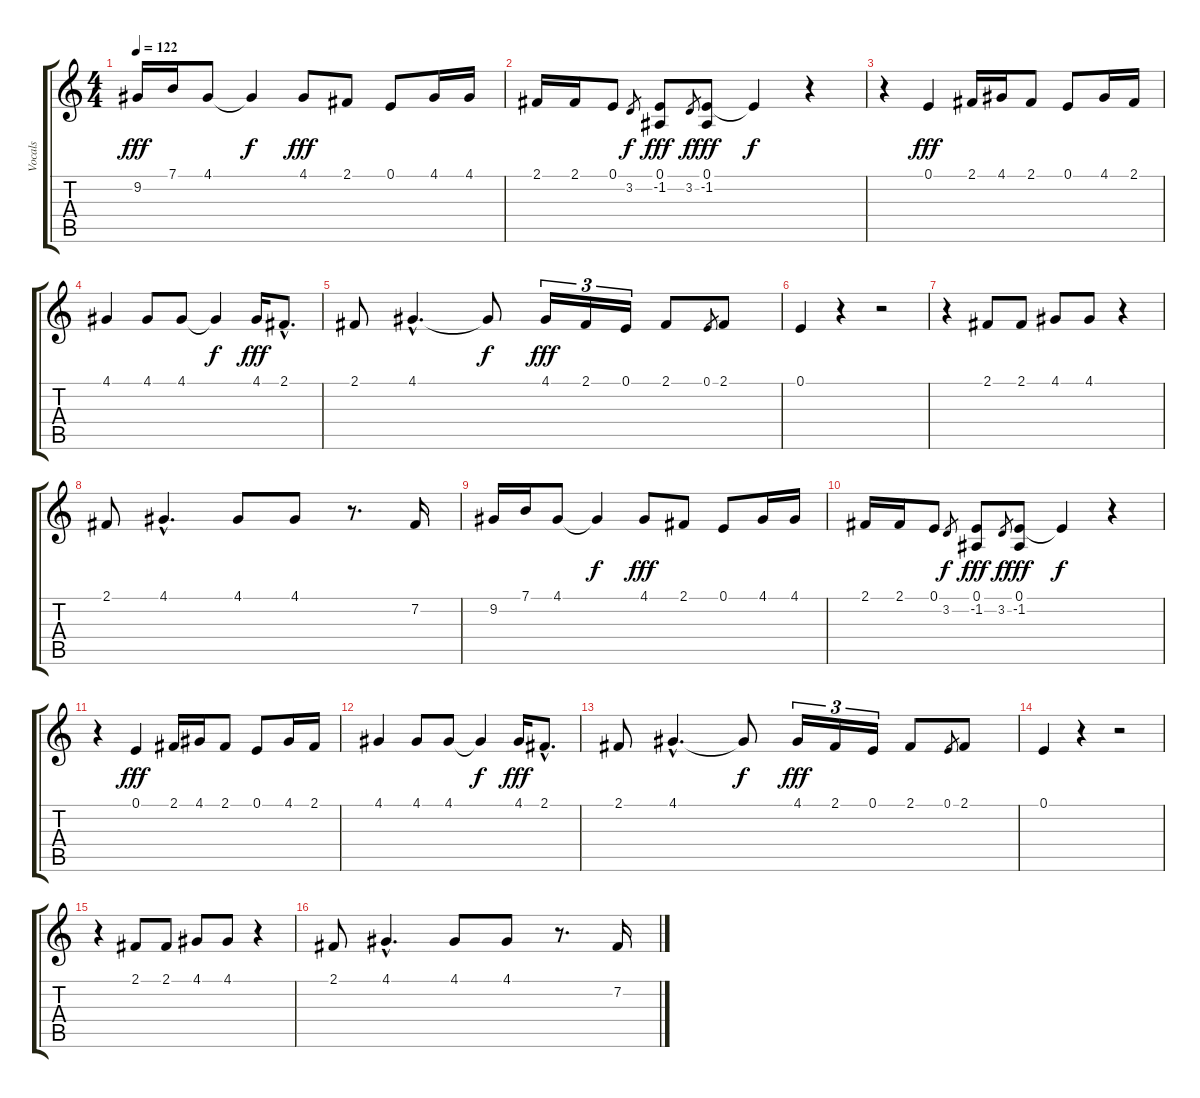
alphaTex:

\track ("Vocals" "Vocals") {instrument lead6voice}
\staff {score tabs}
\tuning (E4 B3 G3 D3 A2 E2) {hide}
\ts (4 4)
\tempo 122
\clef g2
\ks c
9.2.16{dy fff} 7.1.16 4.1.8 4.1{t}.4{dy f} 4.1.8{dy fff} 2.1.8 0.1.8 4.1.16 4.1.16 |
2.1.16 2.1.16 0.1.8 3.2.8{gr dy f} (0.1 -1.2).8{dy fff} 3.2.8{gr dy f} (0.1 -1.2).8{dy fff} 0.1{t}.4{dy f} r.4 |
r.4 0.1.4{dy fff} 2.1.16 4.1.16 2.1.8 0.1.8 4.1.16 2.1.16 |
4.1.4 4.1.8 4.1.8 4.1{t}.4{dy f} 4.1.16{dy fff} 2.1{hac}.8{d} |
2.1.8 4.1{hac}.4{d} 4.1{t}.8{dy f} 4.1.16{tu (3 2) dy fff} 2.1.16{tu (3 2)} 0.1.16{tu (3 2)} 2.1.8 0.1.8{gr} 2.1.8 |
0.1.4 r.4 r.2 |
r.4 2.1.8 2.1.8 4.1.8 4.1.8 r.4 |
2.1.8 4.1{hac}.4{d} 4.1.8 4.1.8 r.8{d} 7.2.16 |
9.2.16 7.1.16 4.1.8 4.1{t}.4{dy f} 4.1.8{dy fff} 2.1.8 0.1.8 4.1.16 4.1.16 |
2.1.16 2.1.16 0.1.8 3.2.8{gr dy f} (0.1 -1.2).8{dy fff} 3.2.8{gr dy f} (0.1 -1.2).8{dy fff} 0.1{t}.4{dy f} r.4 |
r.4 0.1.4{dy fff} 2.1.16 4.1.16 2.1.8 0.1.8 4.1.16 2.1.16 |
4.1.4 4.1.8 4.1.8 4.1{t}.4{dy f} 4.1.16{dy fff} 2.1{hac}.8{d} |
2.1.8 4.1{hac}.4{d} 4.1{t}.8{dy f} 4.1.16{tu (3 2) dy fff} 2.1.16{tu (3 2)} 0.1.16{tu (3 2)} 2.1.8 0.1.8{gr} 2.1.8 |
0.1.4 r.4 r.2 |
r.4 2.1.8 2.1.8 4.1.8 4.1.8 r.4 |
2.1.8 4.1{hac}.4{d} 4.1.8 4.1.8 r.8{d} 7.2.16
